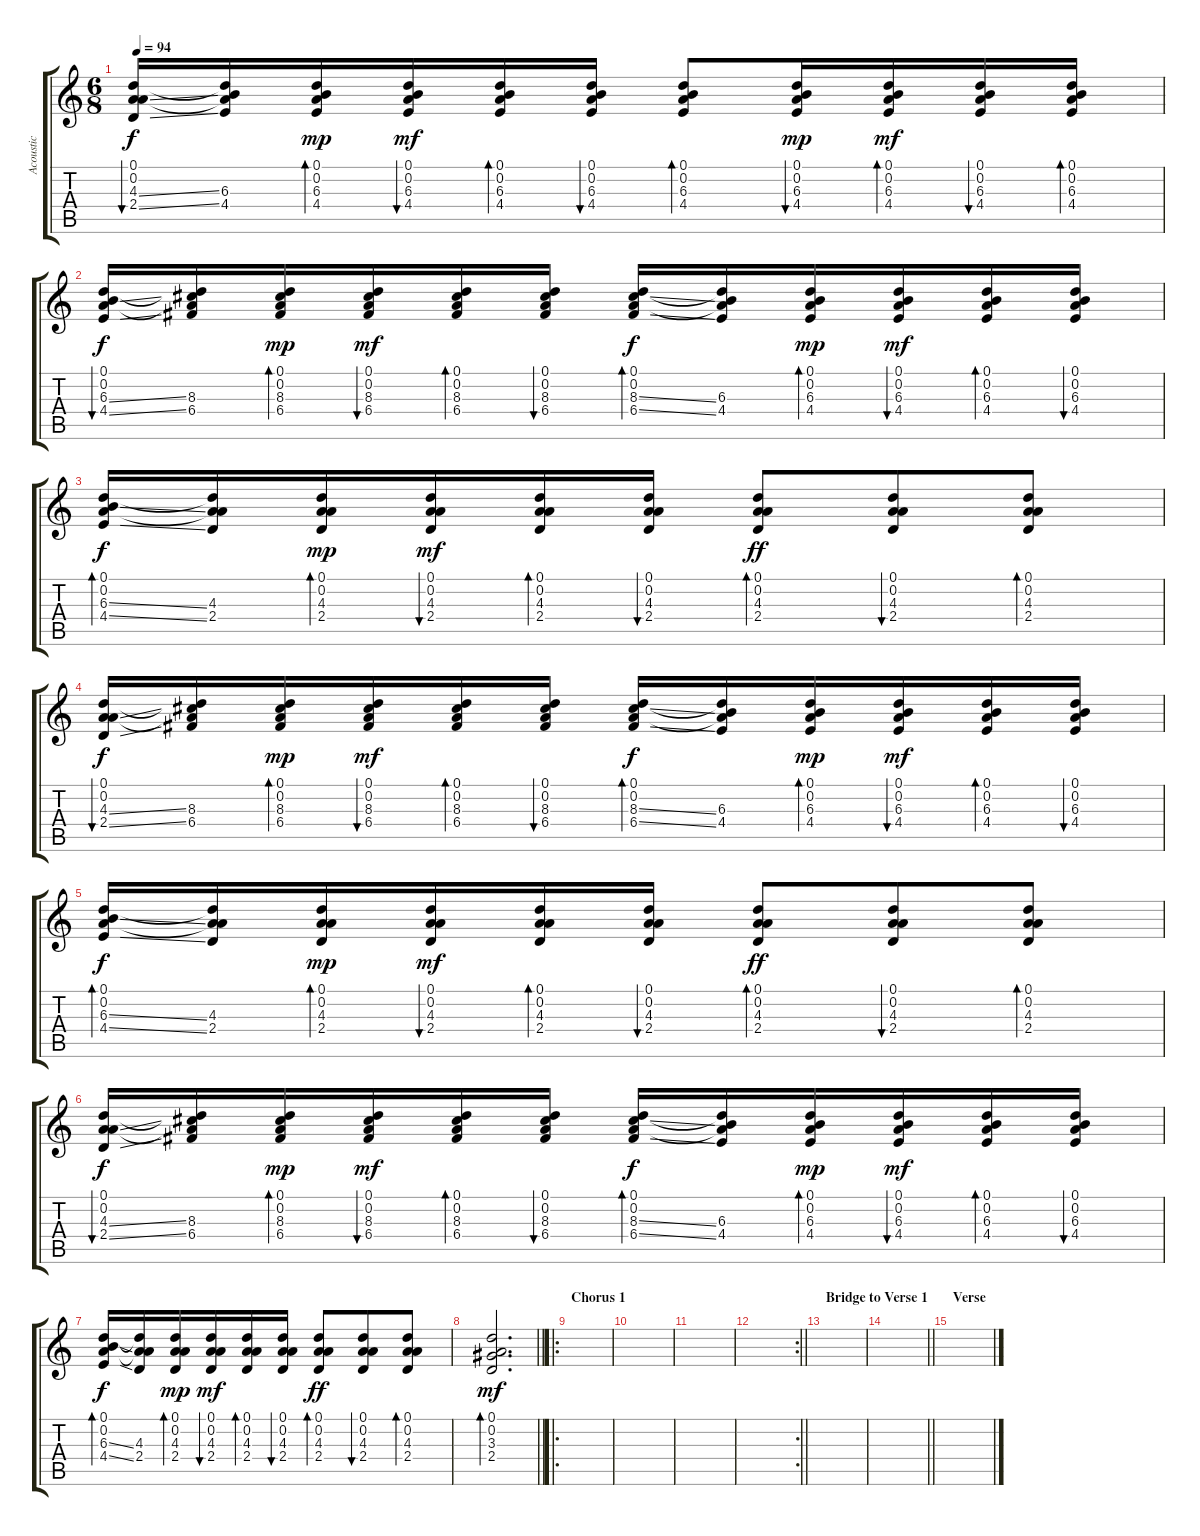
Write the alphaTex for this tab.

\track ("Acoustic" "Acoustic") {instrument acousticguitarsteel}
\staff {score tabs}
\tuning (D4 A3 F3 C3 G2 C2) {hide}
\ts (6 8)
\tempo 94
\clef g2
\ks c
(0.1 0.2 4.3{ss} 2.4{ss}).16{bu 60 dy f} (0.1{t} 0.2{t} 6.3 4.4).16 (0.1 0.2 6.3 4.4).16{bd 60 dy mp} (0.1 0.2 6.3 4.4).16{bu 60 dy mf} (0.1 0.2 6.3 4.4).16{bd 60} (0.1 0.2 6.3 4.4).16{bu 60} (0.1 0.2 6.3 4.4).8{bd 60} (0.1 0.2 6.3 4.4).16{bu 60 dy mp} (0.1 0.2 6.3 4.4).16{bd 60 dy mf} (0.1 0.2 6.3 4.4).16{bu 60} (0.1 0.2 6.3 4.4).16{bd 60} |
(0.1 0.2 6.3{ss} 4.4{ss}).16{bu 60 dy f} (0.1{t} 0.2{t} 8.3 6.4).16 (0.1 0.2 8.3 6.4).16{bd 60 dy mp} (0.1 0.2 8.3 6.4).16{bu 60 dy mf} (0.1 0.2 8.3 6.4).16{bd 60} (0.1 0.2 8.3 6.4).16{bu 60} (0.1 0.2 8.3{ss} 6.4{ss}).16{bd 60 dy f} (0.1{t} 0.2{t} 6.3 4.4).16 (0.1 0.2 6.3 4.4).16{bd 60 dy mp} (0.1 0.2 6.3 4.4).16{bu 60 dy mf} (0.1 0.2 6.3 4.4).16{bd 60} (0.1 0.2 6.3 4.4).16{bu 60} |
(0.1 0.2 6.3{ss} 4.4{ss}).16{bd 60 dy f} (0.1{t} 0.2{t} 4.3 2.4).16 (0.1 0.2 4.3 2.4).16{bd 60 dy mp} (0.1 0.2 4.3 2.4).16{bu 60 dy mf} (0.1 0.2 4.3 2.4).16{bd 60} (0.1 0.2 4.3 2.4).16{bu 60} (0.1 0.2 4.3 2.4).8{bd 60 dy ff} (0.1 0.2 4.3 2.4).8{bu 60} (0.1 0.2 4.3 2.4).8{bd 60} |
(0.1 0.2 4.3{ss} 2.4{ss}).16{bu 60 dy f} (0.1{t} 0.2{t} 8.3 6.4).16 (0.1 0.2 8.3 6.4).16{bd 60 dy mp} (0.1 0.2 8.3 6.4).16{bu 60 dy mf} (0.1 0.2 8.3 6.4).16{bd 60} (0.1 0.2 8.3 6.4).16{bu 60} (0.1 0.2 8.3{ss} 6.4{ss}).16{bd 60 dy f} (0.1{t} 0.2{t} 6.3 4.4).16 (0.1 0.2 6.3 4.4).16{bd 60 dy mp} (0.1 0.2 6.3 4.4).16{bu 60 dy mf} (0.1 0.2 6.3 4.4).16{bd 60} (0.1 0.2 6.3 4.4).16{bu 60} |
(0.1 0.2 6.3{ss} 4.4{ss}).16{bd 60 dy f} (0.1{t} 0.2{t} 4.3 2.4).16 (0.1 0.2 4.3 2.4).16{bd 60 dy mp} (0.1 0.2 4.3 2.4).16{bu 60 dy mf} (0.1 0.2 4.3 2.4).16{bd 60} (0.1 0.2 4.3 2.4).16{bu 60} (0.1 0.2 4.3 2.4).8{bd 60 dy ff} (0.1 0.2 4.3 2.4).8{bu 60} (0.1 0.2 4.3 2.4).8{bd 60} |
(0.1 0.2 4.3{ss} 2.4{ss}).16{bu 60 dy f} (0.1{t} 0.2{t} 8.3 6.4).16 (0.1 0.2 8.3 6.4).16{bd 60 dy mp} (0.1 0.2 8.3 6.4).16{bu 60 dy mf} (0.1 0.2 8.3 6.4).16{bd 60} (0.1 0.2 8.3 6.4).16{bu 60} (0.1 0.2 8.3{ss} 6.4{ss}).16{bd 60 dy f} (0.1{t} 0.2{t} 6.3 4.4).16 (0.1 0.2 6.3 4.4).16{bd 60 dy mp} (0.1 0.2 6.3 4.4).16{bu 60 dy mf} (0.1 0.2 6.3 4.4).16{bd 60} (0.1 0.2 6.3 4.4).16{bu 60} |
(0.1 0.2 6.3{ss} 4.4{ss}).16{bd 60 dy f} (0.1{t} 0.2{t} 4.3 2.4).16 (0.1 0.2 4.3 2.4).16{bd 60 dy mp} (0.1 0.2 4.3 2.4).16{bu 60 dy mf} (0.1 0.2 4.3 2.4).16{bd 60} (0.1 0.2 4.3 2.4).16{bu 60} (0.1 0.2 4.3 2.4).8{bd 60 dy ff} (0.1 0.2 4.3 2.4).8{bu 60} (0.1 0.2 4.3 2.4).8{bd 60} |
\barLineRight lightlight
(0.1 0.2 3.3 2.4).2{d bd 60 dy mf} |
\ro
\section ("" "Chorus 1")
|
|
|
\rc 2
\barLineRight lightlight
|
\section ("" "Bridge to Verse 1")
|
\barLineRight lightlight
|
\section ("" "Verse")
